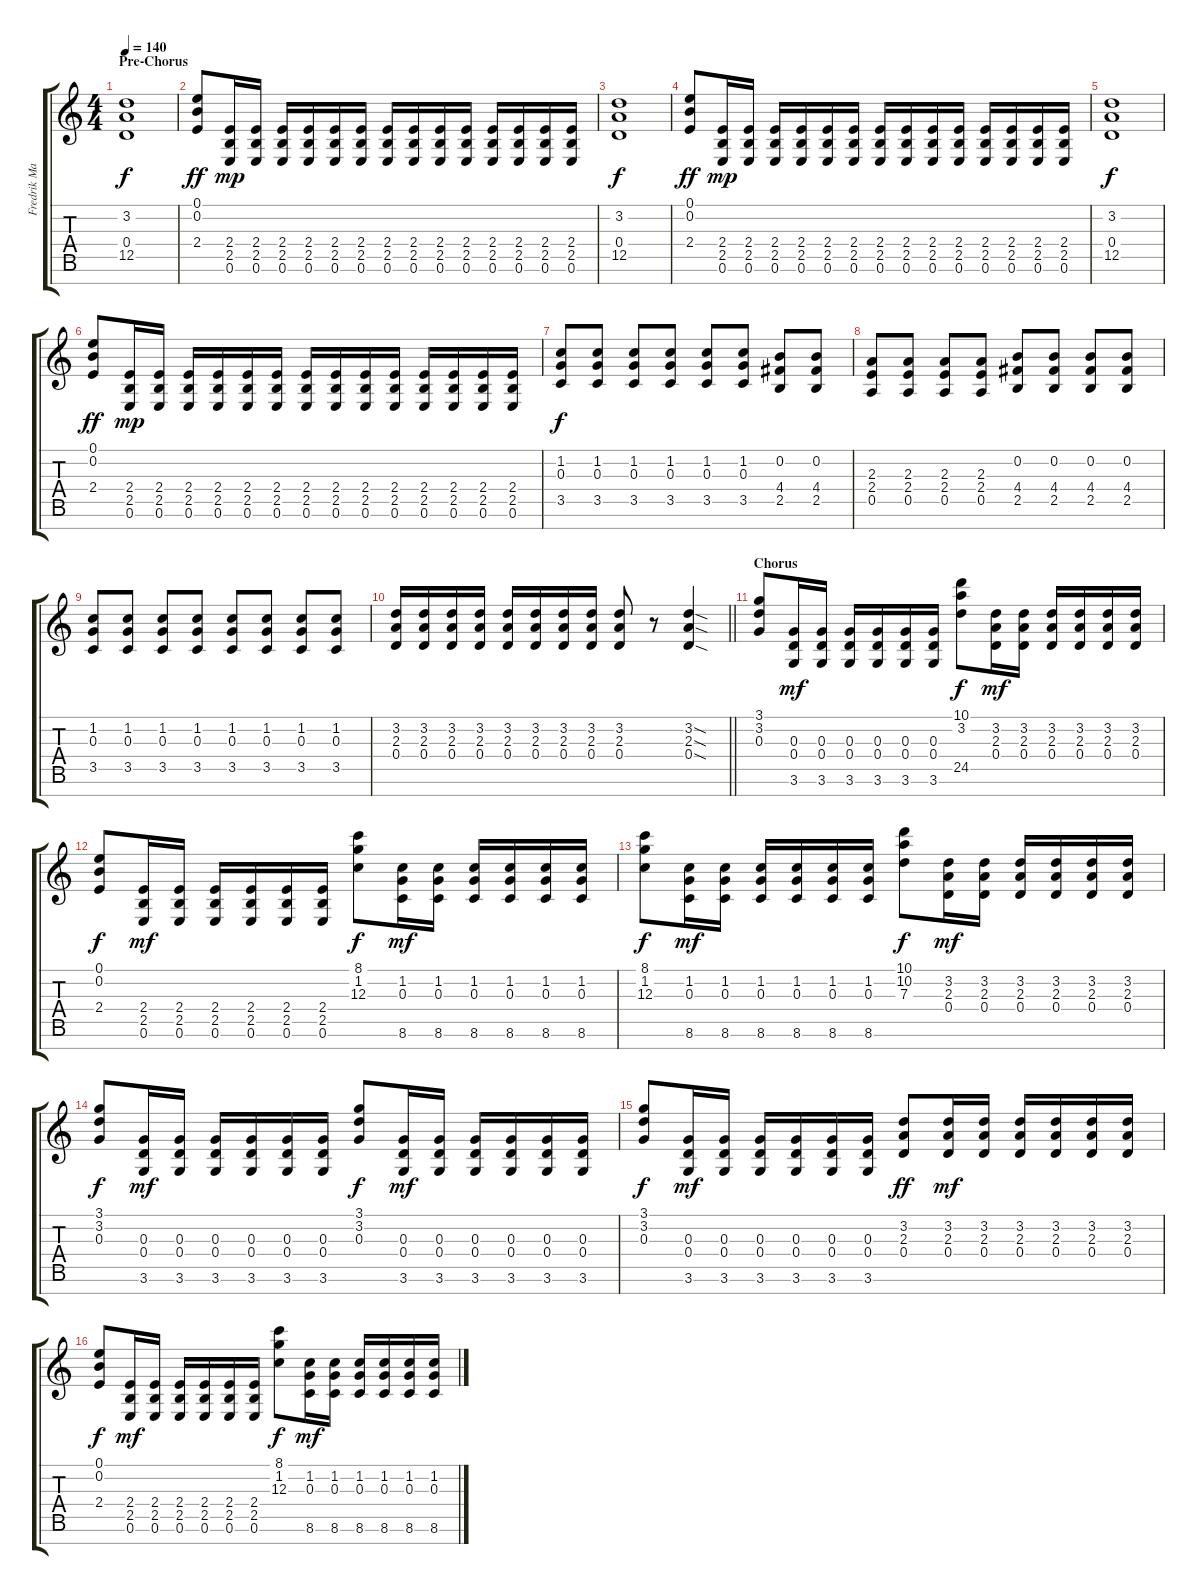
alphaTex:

\track ("Fredrik Mannberg" "Fredrik Ma") {instrument overdrivenguitar}
\staff {score tabs}
\tuning (E4 B3 G3 D3 A2 E2 B1) {hide}
\ts (4 4)
\section ("" "Pre-Chorus")
\tempo 140
\clef g2
\ks c
(3.2 0.4 12.5).1{dy f volume 5} |
(0.1 0.2 2.4).8{dy ff volume 14} (2.4 2.5 0.6).16{dy mp} (2.4 2.5 0.6).16 (2.4 2.5 0.6).16 (2.4 2.5 0.6).16 (2.4 2.5 0.6).16 (2.4 2.5 0.6).16 (2.4 2.5 0.6).16 (2.4 2.5 0.6).16 (2.4 2.5 0.6).16 (2.4 2.5 0.6).16 (2.4 2.5 0.6).16 (2.4 2.5 0.6).16 (2.4 2.5 0.6).16 (2.4 2.5 0.6).16 |
(3.2 0.4 12.5).1{dy f volume 5} |
(0.1 0.2 2.4).8{dy ff volume 14} (2.4 2.5 0.6).16{dy mp} (2.4 2.5 0.6).16 (2.4 2.5 0.6).16 (2.4 2.5 0.6).16 (2.4 2.5 0.6).16 (2.4 2.5 0.6).16 (2.4 2.5 0.6).16 (2.4 2.5 0.6).16 (2.4 2.5 0.6).16 (2.4 2.5 0.6).16 (2.4 2.5 0.6).16 (2.4 2.5 0.6).16 (2.4 2.5 0.6).16 (2.4 2.5 0.6).16 |
(3.2 0.4 12.5).1{dy f volume 5} |
(0.1 0.2 2.4).8{dy ff volume 14} (2.4 2.5 0.6).16{dy mp} (2.4 2.5 0.6).16 (2.4 2.5 0.6).16 (2.4 2.5 0.6).16 (2.4 2.5 0.6).16 (2.4 2.5 0.6).16 (2.4 2.5 0.6).16 (2.4 2.5 0.6).16 (2.4 2.5 0.6).16 (2.4 2.5 0.6).16 (2.4 2.5 0.6).16 (2.4 2.5 0.6).16 (2.4 2.5 0.6).16 (2.4 2.5 0.6).16 |
(1.2 0.3 3.5).8{dy f} (1.2 0.3 3.5).8 (1.2 0.3 3.5).8 (1.2 0.3 3.5).8 (1.2 0.3 3.5).8 (1.2 0.3 3.5).8 (0.2 4.4 2.5).8 (0.2 4.4 2.5).8 |
(2.3 2.4 0.5).8 (2.3 2.4 0.5).8 (2.3 2.4 0.5).8 (2.3 2.4 0.5).8 (0.2 4.4 2.5).8 (0.2 4.4 2.5).8 (0.2 4.4 2.5).8 (0.2 4.4 2.5).8 |
(1.2 0.3 3.5).8 (1.2 0.3 3.5).8 (1.2 0.3 3.5).8 (1.2 0.3 3.5).8 (1.2 0.3 3.5).8 (1.2 0.3 3.5).8 (1.2 0.3 3.5).8 (1.2 0.3 3.5).8 |
\barLineRight lightlight
(3.2 2.3 0.4).16 (3.2 2.3 0.4).16 (3.2 2.3 0.4).16 (3.2 2.3 0.4).16 (3.2 2.3 0.4).16 (3.2 2.3 0.4).16 (3.2 2.3 0.4).16 (3.2 2.3 0.4).16 (3.2 2.3 0.4).8 r.8 (3.2{sod} 2.3{sod} 0.4{sod}).4 |
\section ("" "Chorus")
(3.1 3.2 0.3).8 (0.3 0.4 3.6).16{dy mf} (0.3 0.4 3.6).16 (0.3 0.4 3.6).16 (0.3 0.4 3.6).16 (0.3 0.4 3.6).16 (0.3 0.4 3.6).16 (10.1 3.2 24.5).8{dy f} (3.2 2.3 0.4).16{dy mf} (3.2 2.3 0.4).16 (3.2 2.3 0.4).16 (3.2 2.3 0.4).16 (3.2 2.3 0.4).16 (3.2 2.3 0.4).16 |
(0.1 0.2 2.4).8{dy f} (2.4 2.5 0.6).16{dy mf} (2.4 2.5 0.6).16 (2.4 2.5 0.6).16 (2.4 2.5 0.6).16 (2.4 2.5 0.6).16 (2.4 2.5 0.6).16 (8.1 1.2 12.3).8{dy f} (1.2 0.3 8.6).16{dy mf} (1.2 0.3 8.6).16 (1.2 0.3 8.6).16 (1.2 0.3 8.6).16 (1.2 0.3 8.6).16 (1.2 0.3 8.6).16 |
(8.1 1.2 12.3).8{dy f} (1.2 0.3 8.6).16{dy mf} (1.2 0.3 8.6).16 (1.2 0.3 8.6).16 (1.2 0.3 8.6).16 (1.2 0.3 8.6).16 (1.2 0.3 8.6).16 (10.1 10.2 7.3).8{dy f} (3.2 2.3 0.4).16{dy mf} (3.2 2.3 0.4).16 (3.2 2.3 0.4).16 (3.2 2.3 0.4).16 (3.2 2.3 0.4).16 (3.2 2.3 0.4).16 |
(3.1 3.2 0.3).8{dy f} (0.3 0.4 3.6).16{dy mf} (0.3 0.4 3.6).16 (0.3 0.4 3.6).16 (0.3 0.4 3.6).16 (0.3 0.4 3.6).16 (0.3 0.4 3.6).16 (3.1 3.2 0.3).8{dy f} (0.3 0.4 3.6).16{dy mf} (0.3 0.4 3.6).16 (0.3 0.4 3.6).16 (0.3 0.4 3.6).16 (0.3 0.4 3.6).16 (0.3 0.4 3.6).16 |
(3.1 3.2 0.3).8{dy f} (0.3 0.4 3.6).16{dy mf} (0.3 0.4 3.6).16 (0.3 0.4 3.6).16 (0.3 0.4 3.6).16 (0.3 0.4 3.6).16 (0.3 0.4 3.6).16 (3.2 2.3 0.4).8{dy ff} (3.2 2.3 0.4).16{dy mf} (3.2 2.3 0.4).16 (3.2 2.3 0.4).16 (3.2 2.3 0.4).16 (3.2 2.3 0.4).16 (3.2 2.3 0.4).16 |
(0.1 0.2 2.4).8{dy f} (2.4 2.5 0.6).16{dy mf} (2.4 2.5 0.6).16 (2.4 2.5 0.6).16 (2.4 2.5 0.6).16 (2.4 2.5 0.6).16 (2.4 2.5 0.6).16 (8.1 1.2 12.3).8{dy f} (1.2 0.3 8.6).16{dy mf} (1.2 0.3 8.6).16 (1.2 0.3 8.6).16 (1.2 0.3 8.6).16 (1.2 0.3 8.6).16 (1.2 0.3 8.6).16
